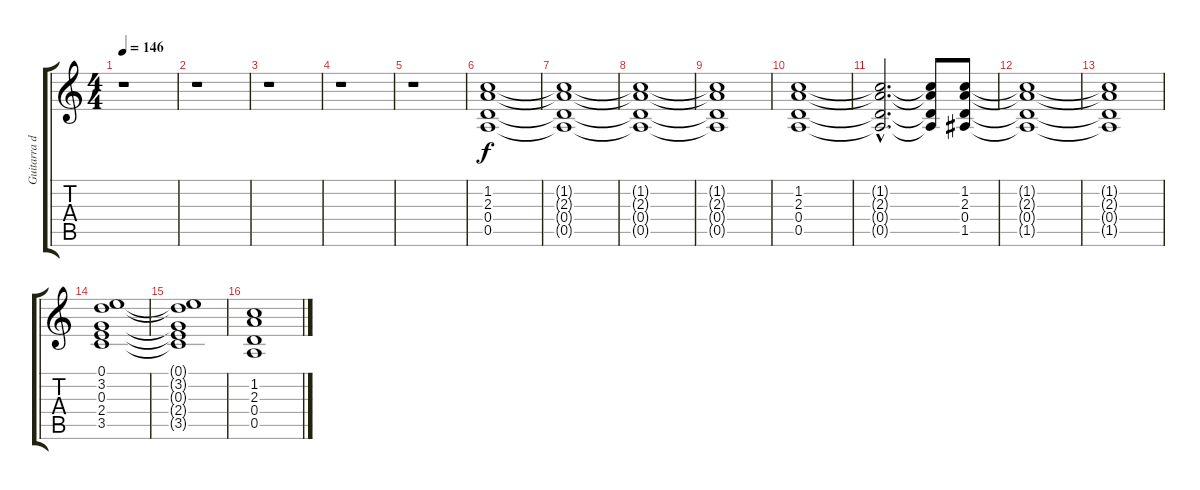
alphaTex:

\track ("Guitarra de Apoyo" "Guitarra d") {instrument distortionguitar}
\staff {score tabs}
\tuning (E4 B3 G3 D3 A2 E2) {hide}
\ts (4 4)
\tempo 146
\clef g2
\ks c
r.1{dy f} |
r.1 |
r.1 |
r.1 |
r.1 |
(1.2 2.3 0.4 0.5).1 |
(1.2{t} 2.3{t} 0.4{t} 0.5{t}).1 |
(1.2{t} 2.3{t} 0.4{t} 0.5{t}).1 |
(1.2{t} 2.3{t} 0.4{t} 0.5{t}).1 |
(1.2 2.3 0.4 0.5).1 |
(1.2{hac t} 2.3{hac t} 0.4{hac t} 0.5{hac t}).2{d} (1.2{t} 2.3{t} 0.4{t} 0.5{t}).8 (1.2 2.3 0.4 1.5).8 |
(1.2{t} 2.3{t} 0.4{t} 1.5{t}).1 |
(1.2{t} 2.3{t} 0.4{t} 1.5{t}).1 |
(0.1 3.2 0.3 2.4 3.5).1 |
(0.1{t} 3.2{t} 0.3{t} 2.4{t} 3.5{t}).1 |
(1.2 2.3 0.4 0.5).1
